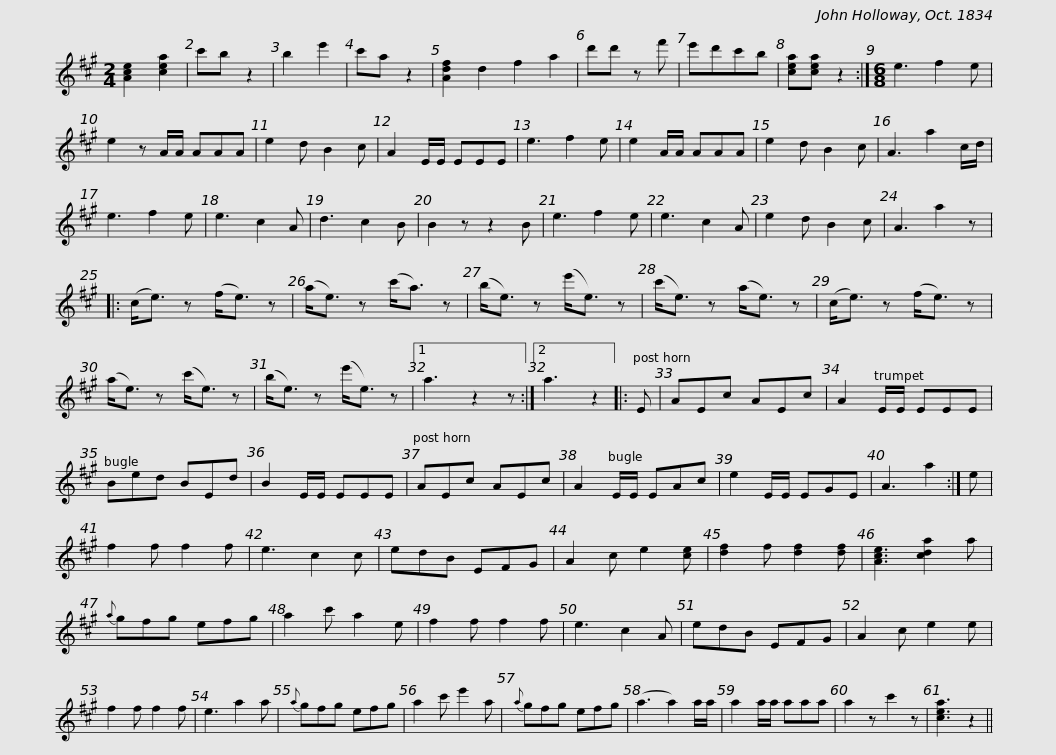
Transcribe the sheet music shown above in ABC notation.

X:1
L:1/8
M:2/4
I:linebreak $
K:A
V:1 treble
V:1
 [Ace]2 [cea]2 | c'b z2 | b2 e'2 | c'a z2 | [Adf]2 d2 f2 a2 | %5
 d'd' z f' | e'd'c'b | [cea][cea] z2 :|[M:6/8] e3 f2 e | e2 z A/A/ AAA |$ %10
 e2 d B2 c | A2 E/E/ EEE | e3 f2 e | e2 A/A/ AAA | e2 d B2 c | %15
 A3 a2 c/d/ | e3 f2 e | e3 c2 A | d3 c2 B | B2 z z2 B |$ %20
 e3 f2 e | e3 c2 A | e2 d B2 c | A3 a2 z |: (c<e) z (f<e) z | %25
 (a<e) z (c'<a) z | (b<e) z (e'<e) z | (c'<e) z (a<e) z |$ (c<e) z (f<e) z | (a<e) z (c'<e) z | %30
 (b<e) z (e'<e) z |1 a3 z2 z :|2 a3 z2 |: E | AEc AEc | %35
 A2 E/E/ EEE |$ Bed BEd | B2 E/E/ EEE | AEc AEc | A2 E/E/ EAc | %40
 e2 E/E/ EGE | A3 a2 :| e | f2 f f2 f | e3 c2 c |$ %45
 edB EFG | A2 c e2 [ce] | [df]2 f [df]2 [df] | [Ace]3 [cda]2 a |{a} gfg efg | %50
 a2 c' a2 e | f2 f f2 f | e3 c2 A |$ edB EFG | A2 c e2 e | %55
 f2 f f2 f | e3 a2 a |{a} gfg efg | a2 c' e'2 a |{a} gfg efg | %60
 (a3 a2) a/a/ |$ a2 a/a/ aaa | a2 z c'2 z | [cea]3 z2 || %64
